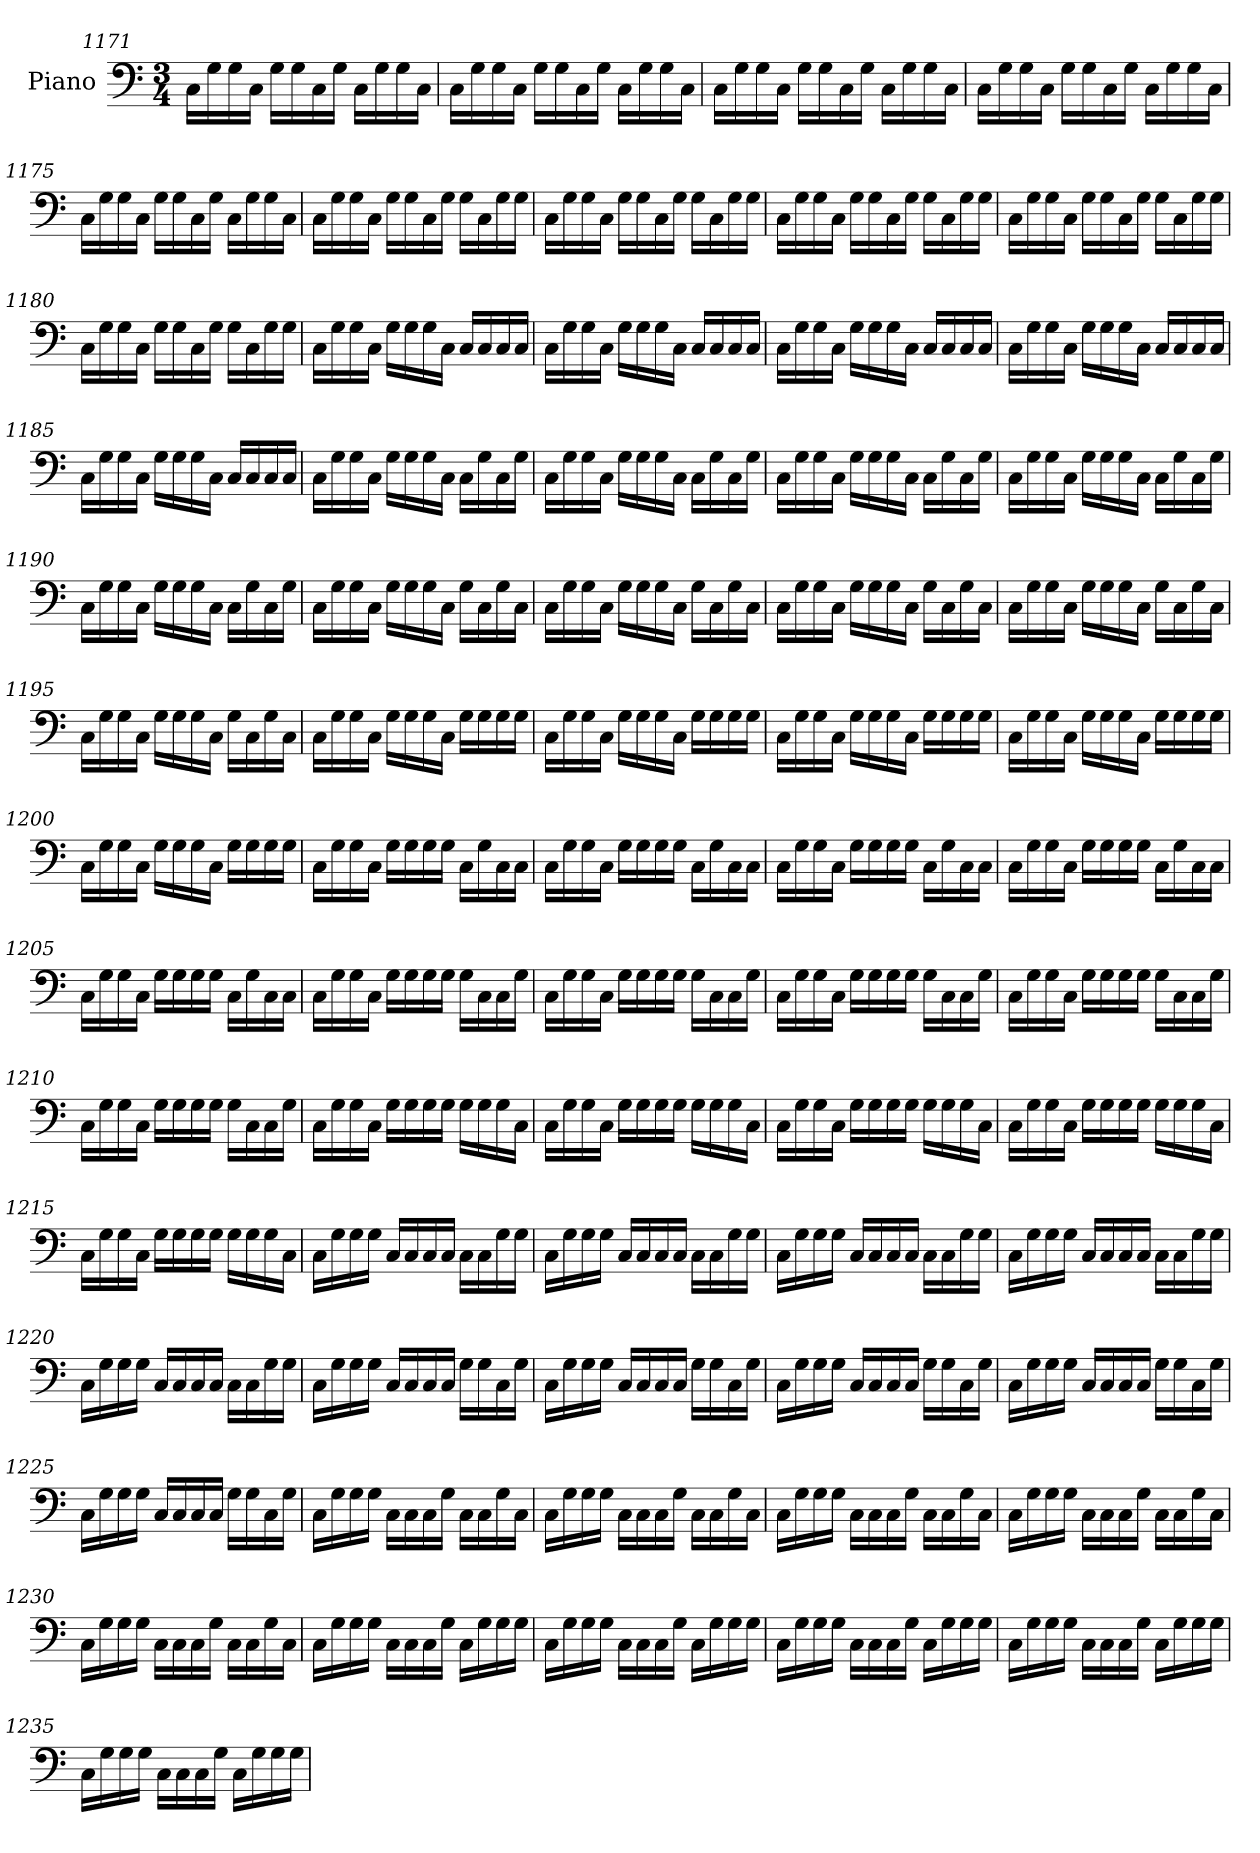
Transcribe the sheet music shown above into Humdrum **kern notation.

**kern
*part1
*staff1
*I"Piano
*I'Pno.
!!LO:LB:g=z
*clefF4
*k[]
*M3/4
=1171
16C\LL
16G\
16G\
16C\JJ
16G\LL
16G\
16C\
16G\JJ
16C\LL
16G\
16G\
16C\JJ
=1172
16C\LL
16G\
16G\
16C\JJ
16G\LL
16G\
16C\
16G\JJ
16C\LL
16G\
16G\
16C\JJ
=1173
16C\LL
16G\
16G\
16C\JJ
16G\LL
16G\
16C\
16G\JJ
16C\LL
16G\
16G\
16C\JJ
!!LO:LB:g=z
=1174
16C\LL
16G\
16G\
16C\JJ
16G\LL
16G\
16C\
16G\JJ
16C\LL
16G\
16G\
16C\JJ
=1175
16C\LL
16G\
16G\
16C\JJ
16G\LL
16G\
16C\
16G\JJ
16C\LL
16G\
16G\
16C\JJ
=1176
16C\LL
16G\
16G\
16C\JJ
16G\LL
16G\
16C\
16G\JJ
16G\LL
16C\
16G\
16G\JJ
!!LO:LB:g=z
=1177
16C\LL
16G\
16G\
16C\JJ
16G\LL
16G\
16C\
16G\JJ
16G\LL
16C\
16G\
16G\JJ
=1178
16C\LL
16G\
16G\
16C\JJ
16G\LL
16G\
16C\
16G\JJ
16G\LL
16C\
16G\
16G\JJ
=1179
16C\LL
16G\
16G\
16C\JJ
16G\LL
16G\
16C\
16G\JJ
16G\LL
16C\
16G\
16G\JJ
!!LO:LB:g=z
=1180
16C\LL
16G\
16G\
16C\JJ
16G\LL
16G\
16C\
16G\JJ
16G\LL
16C\
16G\
16G\JJ
=1181
16C\LL
16G\
16G\
16C\JJ
16G\LL
16G\
16G\
16C\JJ
16C/LL
16C/
16C/
16C/JJ
=1182
16C\LL
16G\
16G\
16C\JJ
16G\LL
16G\
16G\
16C\JJ
16C/LL
16C/
16C/
16C/JJ
!!LO:LB:g=z
=1183
16C\LL
16G\
16G\
16C\JJ
16G\LL
16G\
16G\
16C\JJ
16C/LL
16C/
16C/
16C/JJ
=1184
16C\LL
16G\
16G\
16C\JJ
16G\LL
16G\
16G\
16C\JJ
16C/LL
16C/
16C/
16C/JJ
=1185
16C\LL
16G\
16G\
16C\JJ
16G\LL
16G\
16G\
16C\JJ
16C/LL
16C/
16C/
16C/JJ
!!LO:LB:g=z
=1186
16C\LL
16G\
16G\
16C\JJ
16G\LL
16G\
16G\
16C\JJ
16C\LL
16G\
16C\
16G\JJ
=1187
16C\LL
16G\
16G\
16C\JJ
16G\LL
16G\
16G\
16C\JJ
16C\LL
16G\
16C\
16G\JJ
=1188
16C\LL
16G\
16G\
16C\JJ
16G\LL
16G\
16G\
16C\JJ
16C\LL
16G\
16C\
16G\JJ
!!LO:LB:g=z
=1189
16C\LL
16G\
16G\
16C\JJ
16G\LL
16G\
16G\
16C\JJ
16C\LL
16G\
16C\
16G\JJ
=1190
16C\LL
16G\
16G\
16C\JJ
16G\LL
16G\
16G\
16C\JJ
16C\LL
16G\
16C\
16G\JJ
=1191
16C\LL
16G\
16G\
16C\JJ
16G\LL
16G\
16G\
16C\JJ
16G\LL
16C\
16G\
16C\JJ
!!LO:LB:g=z
=1192
16C\LL
16G\
16G\
16C\JJ
16G\LL
16G\
16G\
16C\JJ
16G\LL
16C\
16G\
16C\JJ
=1193
16C\LL
16G\
16G\
16C\JJ
16G\LL
16G\
16G\
16C\JJ
16G\LL
16C\
16G\
16C\JJ
=1194
16C\LL
16G\
16G\
16C\JJ
16G\LL
16G\
16G\
16C\JJ
16G\LL
16C\
16G\
16C\JJ
!!LO:PB:g=z
=1195
16C\LL
16G\
16G\
16C\JJ
16G\LL
16G\
16G\
16C\JJ
16G\LL
16C\
16G\
16C\JJ
=1196
16C\LL
16G\
16G\
16C\JJ
16G\LL
16G\
16G\
16C\JJ
16G\LL
16G\
16G\
16G\JJ
=1197
16C\LL
16G\
16G\
16C\JJ
16G\LL
16G\
16G\
16C\JJ
16G\LL
16G\
16G\
16G\JJ
!!LO:LB:g=z
=1198
16C\LL
16G\
16G\
16C\JJ
16G\LL
16G\
16G\
16C\JJ
16G\LL
16G\
16G\
16G\JJ
=1199
16C\LL
16G\
16G\
16C\JJ
16G\LL
16G\
16G\
16C\JJ
16G\LL
16G\
16G\
16G\JJ
=1200
16C\LL
16G\
16G\
16C\JJ
16G\LL
16G\
16G\
16C\JJ
16G\LL
16G\
16G\
16G\JJ
!!LO:LB:g=z
=1201
16C\LL
16G\
16G\
16C\JJ
16G\LL
16G\
16G\
16G\JJ
16C\LL
16G\
16C\
16C\JJ
=1202
16C\LL
16G\
16G\
16C\JJ
16G\LL
16G\
16G\
16G\JJ
16C\LL
16G\
16C\
16C\JJ
=1203
16C\LL
16G\
16G\
16C\JJ
16G\LL
16G\
16G\
16G\JJ
16C\LL
16G\
16C\
16C\JJ
!!LO:LB:g=z
=1204
16C\LL
16G\
16G\
16C\JJ
16G\LL
16G\
16G\
16G\JJ
16C\LL
16G\
16C\
16C\JJ
=1205
16C\LL
16G\
16G\
16C\JJ
16G\LL
16G\
16G\
16G\JJ
16C\LL
16G\
16C\
16C\JJ
=1206
16C\LL
16G\
16G\
16C\JJ
16G\LL
16G\
16G\
16G\JJ
16G\LL
16C\
16C\
16G\JJ
!!LO:LB:g=z
=1207
16C\LL
16G\
16G\
16C\JJ
16G\LL
16G\
16G\
16G\JJ
16G\LL
16C\
16C\
16G\JJ
=1208
16C\LL
16G\
16G\
16C\JJ
16G\LL
16G\
16G\
16G\JJ
16G\LL
16C\
16C\
16G\JJ
=1209
16C\LL
16G\
16G\
16C\JJ
16G\LL
16G\
16G\
16G\JJ
16G\LL
16C\
16C\
16G\JJ
!!LO:LB:g=z
=1210
16C\LL
16G\
16G\
16C\JJ
16G\LL
16G\
16G\
16G\JJ
16G\LL
16C\
16C\
16G\JJ
=1211
16C\LL
16G\
16G\
16C\JJ
16G\LL
16G\
16G\
16G\JJ
16G\LL
16G\
16G\
16C\JJ
=1212
16C\LL
16G\
16G\
16C\JJ
16G\LL
16G\
16G\
16G\JJ
16G\LL
16G\
16G\
16C\JJ
!!LO:LB:g=z
=1213
16C\LL
16G\
16G\
16C\JJ
16G\LL
16G\
16G\
16G\JJ
16G\LL
16G\
16G\
16C\JJ
=1214
16C\LL
16G\
16G\
16C\JJ
16G\LL
16G\
16G\
16G\JJ
16G\LL
16G\
16G\
16C\JJ
=1215
16C\LL
16G\
16G\
16C\JJ
16G\LL
16G\
16G\
16G\JJ
16G\LL
16G\
16G\
16C\JJ
!!LO:LB:g=z
=1216
16C\LL
16G\
16G\
16G\JJ
16C/LL
16C/
16C/
16C/JJ
16C\LL
16C\
16G\
16G\JJ
=1217
16C\LL
16G\
16G\
16G\JJ
16C/LL
16C/
16C/
16C/JJ
16C\LL
16C\
16G\
16G\JJ
=1218
16C\LL
16G\
16G\
16G\JJ
16C/LL
16C/
16C/
16C/JJ
16C\LL
16C\
16G\
16G\JJ
!!LO:LB:g=z
=1219
16C\LL
16G\
16G\
16G\JJ
16C/LL
16C/
16C/
16C/JJ
16C\LL
16C\
16G\
16G\JJ
=1220
16C\LL
16G\
16G\
16G\JJ
16C/LL
16C/
16C/
16C/JJ
16C\LL
16C\
16G\
16G\JJ
=1221
16C\LL
16G\
16G\
16G\JJ
16C/LL
16C/
16C/
16C/JJ
16G\LL
16G\
16C\
16G\JJ
!!LO:LB:g=z
=1222
16C\LL
16G\
16G\
16G\JJ
16C/LL
16C/
16C/
16C/JJ
16G\LL
16G\
16C\
16G\JJ
=1223
16C\LL
16G\
16G\
16G\JJ
16C/LL
16C/
16C/
16C/JJ
16G\LL
16G\
16C\
16G\JJ
=1224
16C\LL
16G\
16G\
16G\JJ
16C/LL
16C/
16C/
16C/JJ
16G\LL
16G\
16C\
16G\JJ
!!LO:LB:g=z
=1225
16C\LL
16G\
16G\
16G\JJ
16C/LL
16C/
16C/
16C/JJ
16G\LL
16G\
16C\
16G\JJ
=1226
16C\LL
16G\
16G\
16G\JJ
16C\LL
16C\
16C\
16G\JJ
16C\LL
16C\
16G\
16C\JJ
=1227
16C\LL
16G\
16G\
16G\JJ
16C\LL
16C\
16C\
16G\JJ
16C\LL
16C\
16G\
16C\JJ
!!LO:PB:g=z
=1228
16C\LL
16G\
16G\
16G\JJ
16C\LL
16C\
16C\
16G\JJ
16C\LL
16C\
16G\
16C\JJ
=1229
16C\LL
16G\
16G\
16G\JJ
16C\LL
16C\
16C\
16G\JJ
16C\LL
16C\
16G\
16C\JJ
=1230
16C\LL
16G\
16G\
16G\JJ
16C\LL
16C\
16C\
16G\JJ
16C\LL
16C\
16G\
16C\JJ
!!LO:LB:g=z
=1231
16C\LL
16G\
16G\
16G\JJ
16C\LL
16C\
16C\
16G\JJ
16C\LL
16G\
16G\
16G\JJ
=1232
16C\LL
16G\
16G\
16G\JJ
16C\LL
16C\
16C\
16G\JJ
16C\LL
16G\
16G\
16G\JJ
=1233
16C\LL
16G\
16G\
16G\JJ
16C\LL
16C\
16C\
16G\JJ
16C\LL
16G\
16G\
16G\JJ
!!LO:LB:g=z
=1234
16C\LL
16G\
16G\
16G\JJ
16C\LL
16C\
16C\
16G\JJ
16C\LL
16G\
16G\
16G\JJ
=1235
16C\LL
16G\
16G\
16G\JJ
16C\LL
16C\
16C\
16G\JJ
16C\LL
16G\
16G\
16G\JJ
=
*-
